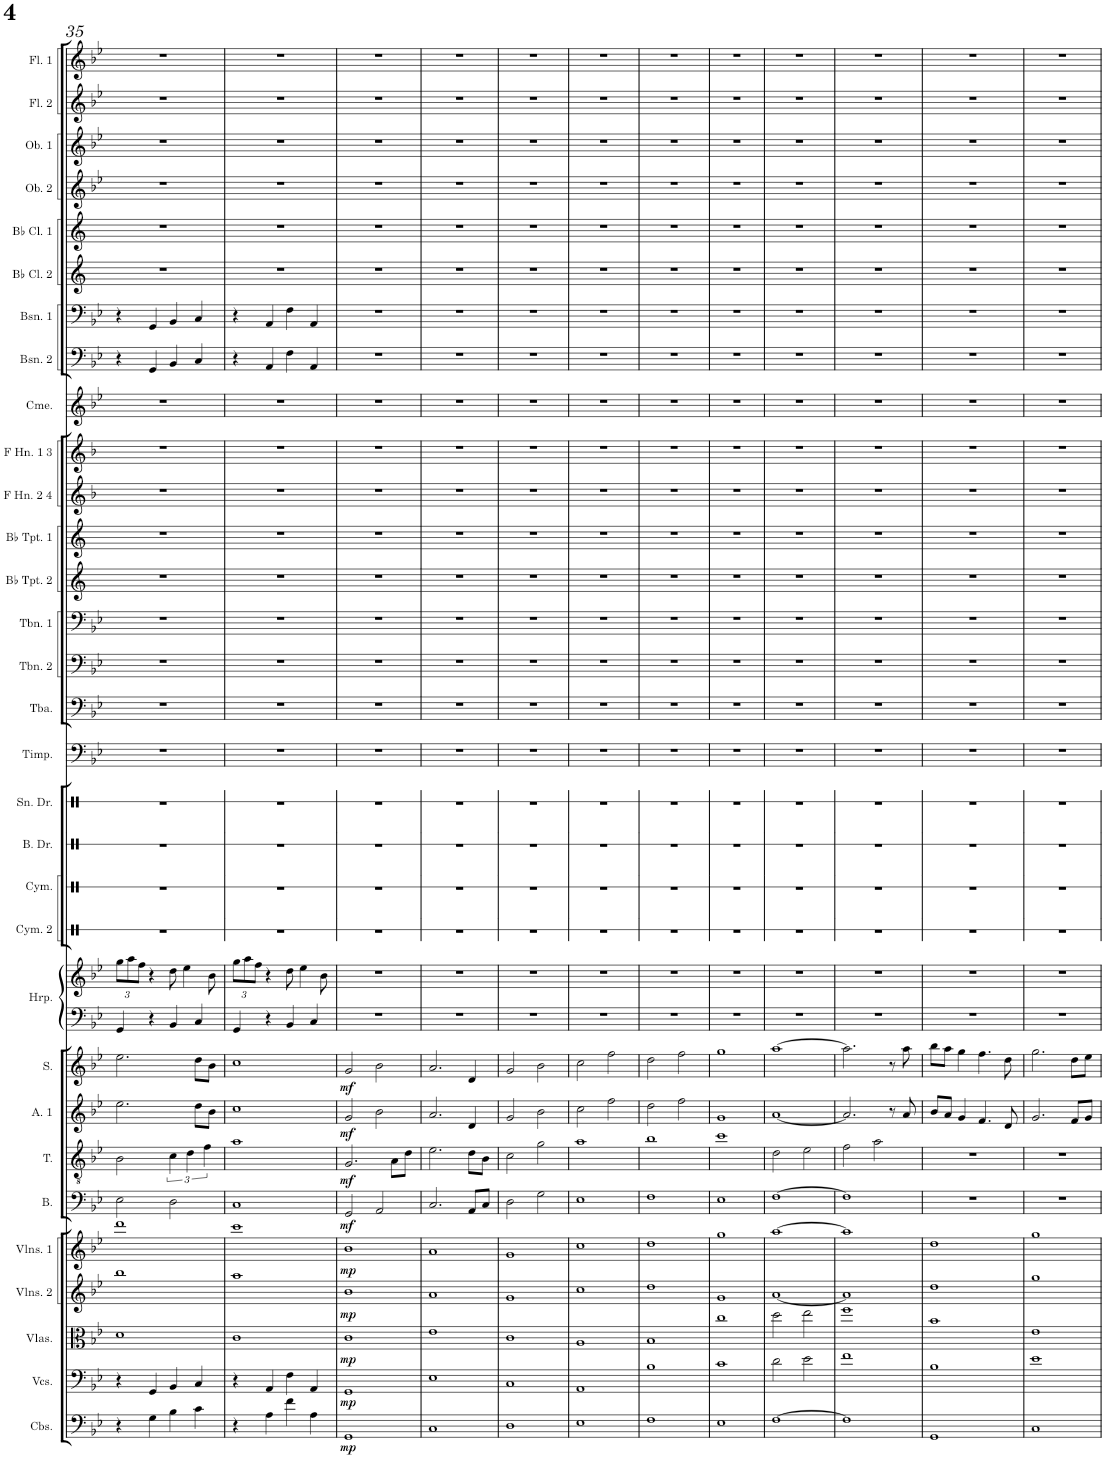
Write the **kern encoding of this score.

**kern	**dynam	**kern	**dynam	**kern	**dynam	**kern	**dynam	**kern	**dynam	**kern	**dynam	**kern	**dynam	**kern	**dynam	**kern	**dynam	**kern	**kern	**kern	**kern	**kern	**kern	**kern	**kern	**kern	**kern	**kern	**kern	**kern	**kern	**kern	**kern	**kern	**kern	**kern	**kern	**kern	**kern	**kern
*part31	*part31	*part30	*part30	*part29	*part29	*part28	*part28	*part27	*part27	*part26	*part26	*part25	*part25	*part24	*part24	*part23	*part23	*part22	*part22	*part21	*part20	*part19	*part18	*part17	*part16	*part15	*part14	*part13	*part12	*part11	*part10	*part9	*part8	*part7	*part6	*part5	*part4	*part3	*part2	*part1
*staff32	*staff32	*staff31	*staff31	*staff30	*staff30	*staff29	*staff29	*staff28	*staff28	*staff27	*staff27	*staff26	*staff26	*staff25	*staff25	*staff24	*staff24	*staff23	*staff22	*staff21	*staff20	*staff19	*staff18	*staff17	*staff16	*staff15	*staff14	*staff13	*staff12	*staff11	*staff10	*staff9	*staff8	*staff7	*staff6	*staff5	*staff4	*staff3	*staff2	*staff1
*I"Contrabasses	*	*I"Violoncellos	*	*I"Violas	*	*I"Violins 2	*	*I"Violins 1	*	*I"Bass	*	*I"Tenor	*	*I"Alto 1	*	*I"Soprano	*	*I"Harp	*	*I"Cymbal 2	*I"Cymbal	*I"Bass Drum	*I"Snare Drum	*I"Timpani	*I"Tuba	*I"Trombone 2	*I"Trombone 1	*I"Bb Trumpet 2	*I"Bb Trumpet 1	*I"F Horn 2 &amp; 4	*I"F Horn 1 &amp; 3	*I"Chimes	*I"Bassoon 2	*I"Bassoon 1	*I"Bb Clarinet 2	*I"Bb Clarinet 1	*I"Oboe 2	*I"Oboe 1	*I"Flute 2	*I"Flute 1
*I'Cbs.	*	*I'Vcs.	*	*I'Vlas.	*	*I'Vlns. 2	*	*I'Vlns. 1	*	*I'B.	*	*I'T.	*	*I'A. 1	*	*I'S.	*	*I'Hrp.	*	*I'Cym. 2	*I'Cym.	*I'B. Dr.	*I'Sn. Dr.	*I'Timp.	*I'Tba.	*I'Tbn. 2	*I'Tbn. 1	*I'Bb Tpt. 2	*I'Bb Tpt. 1	*I'F Hn. 2 4	*I'F Hn. 1 3	*I'Cme.	*I'Bsn. 2	*I'Bsn. 1	*I'Bb Cl. 2	*I'Bb Cl. 1	*I'Ob. 2	*I'Ob. 1	*I'Fl. 2	*I'Fl. 1
!!LO:PB:g=z
*clefF4	*	*clefF4	*	*clefC3	*	*clefG2	*	*clefG2	*	*clefF4	*	*clefGv2	*	*clefG2	*	*clefG2	*	*clefF4	*clefG2	*clefX	*clefX	*clefX	*clefX	*clefF4	*clefF4	*clefF4	*clefF4	*clefG2	*clefG2	*clefG2	*clefG2	*clefG2	*clefF4	*clefF4	*clefG2	*clefG2	*clefG2	*clefG2	*clefG2	*clefG2
*Trd7c12	*	*	*	*	*	*	*	*	*	*	*	*	*	*	*	*	*	*	*	*	*	*	*	*	*	*	*	*Trd1c2	*Trd1c2	*Trd4c7	*Trd4c7	*	*	*	*Trd1c2	*Trd1c2	*	*	*	*
*k[b-e-]	*	*k[b-e-]	*	*k[b-e-]	*	*k[b-e-]	*	*k[b-e-]	*	*k[b-e-]	*	*k[b-e-]	*	*k[b-e-]	*	*k[b-e-]	*	*k[b-e-]	*k[b-e-]	*k[]	*k[]	*k[]	*k[]	*k[b-e-]	*k[b-e-]	*k[b-e-]	*k[b-e-]	*k[]	*k[]	*k[b-]	*k[b-]	*k[b-e-]	*k[b-e-]	*k[b-e-]	*k[]	*k[]	*k[b-e-]	*k[b-e-]	*k[b-e-]	*k[b-e-]
*M4/4	*	*M4/4	*	*M4/4	*	*M4/4	*	*M4/4	*	*M4/4	*	*M4/4	*	*M4/4	*	*M4/4	*	*M4/4	*M4/4	*M4/4	*M4/4	*M4/4	*M4/4	*M4/4	*M4/4	*M4/4	*M4/4	*M4/4	*M4/4	*M4/4	*M4/4	*M4/4	*M4/4	*M4/4	*M4/4	*M4/4	*M4/4	*M4/4	*M4/4	*M4/4
*	*	*	*	*	*	*	*	*	*	*	*	*	*	*	*	*	*	*	*Xbrackettup	*	*	*	*	*	*	*	*	*	*	*	*	*	*	*	*	*	*	*	*	*
=35	=35	=35	=35	=35	=35	=35	=35	=35	=35	=35	=35	=35	=35	=35	=35	=35	=35	=35	=35	=35	=35	=35	=35	=35	=35	=35	=35	=35	=35	=35	=35	=35	=35	=35	=35	=35	=35	=35	=35	=35
4r	.	4r	.	1d	.	1bb-	.	1ddd	.	2E-\	.	2B-\	.	2.ee-\	.	2.ee-\	.	4GG/	12gg\L	1r	1r	1r	1r	1r	1r	1r	1r	1r	1r	1r	1r	1r	4r	4r	1r	1r	1r	1r	1r	1r
.	.	.	.	.	.	.	.	.	.	.	.	.	.	.	.	.	.	.	12aa\	.	.	.	.	.	.	.	.	.	.	.	.	.	.	.	.	.	.	.	.	.
.	.	.	.	.	.	.	.	.	.	.	.	.	.	.	.	.	.	.	12ff\J	.	.	.	.	.	.	.	.	.	.	.	.	.	.	.	.	.	.	.	.	.
4G\	.	4GG/	.	.	.	.	.	.	.	.	.	.	.	.	.	.	.	4r	4r	.	.	.	.	.	.	.	.	.	.	.	.	.	4GG/	4GG/	.	.	.	.	.	.
4B-\	.	4BB-/	.	.	.	.	.	.	.	2D\	.	6c\	.	.	.	.	.	4BB-/	8dd\	.	.	.	.	.	.	.	.	.	.	.	.	.	4BB-/	4BB-/	.	.	.	.	.	.
.	.	.	.	.	.	.	.	.	.	.	.	.	.	.	.	.	.	.	4ee-\	.	.	.	.	.	.	.	.	.	.	.	.	.	.	.	.	.	.	.	.	.
.	.	.	.	.	.	.	.	.	.	.	.	6d\	.	.	.	.	.	.	.	.	.	.	.	.	.	.	.	.	.	.	.	.	.	.	.	.	.	.	.	.
4c\	.	4C/	.	.	.	.	.	.	.	.	.	.	.	8dd\L	.	8dd\L	.	4C/	.	.	.	.	.	.	.	.	.	.	.	.	.	.	4C/	4C/	.	.	.	.	.	.
.	.	.	.	.	.	.	.	.	.	.	.	6f\	.	.	.	.	.	.	.	.	.	.	.	.	.	.	.	.	.	.	.	.	.	.	.	.	.	.	.	.
.	.	.	.	.	.	.	.	.	.	.	.	.	.	8b-\J	.	8b-\J	.	.	8b-\	.	.	.	.	.	.	.	.	.	.	.	.	.	.	.	.	.	.	.	.	.
=36	=36	=36	=36	=36	=36	=36	=36	=36	=36	=36	=36	=36	=36	=36	=36	=36	=36	=36	=36	=36	=36	=36	=36	=36	=36	=36	=36	=36	=36	=36	=36	=36	=36	=36	=36	=36	=36	=36	=36	=36
4r	.	4r	.	1c	.	1aa	.	1ccc	.	1C	.	1a	.	1cc	.	1cc	.	4GG/	12gg\L	1r	1r	1r	1r	1r	1r	1r	1r	1r	1r	1r	1r	1r	4r	4r	1r	1r	1r	1r	1r	1r
.	.	.	.	.	.	.	.	.	.	.	.	.	.	.	.	.	.	.	12aa\	.	.	.	.	.	.	.	.	.	.	.	.	.	.	.	.	.	.	.	.	.
.	.	.	.	.	.	.	.	.	.	.	.	.	.	.	.	.	.	.	12ff\J	.	.	.	.	.	.	.	.	.	.	.	.	.	.	.	.	.	.	.	.	.
4A\	.	4AA/	.	.	.	.	.	.	.	.	.	.	.	.	.	.	.	4r	4r	.	.	.	.	.	.	.	.	.	.	.	.	.	4AA/	4AA/	.	.	.	.	.	.
4f\	.	4F\	.	.	.	.	.	.	.	.	.	.	.	.	.	.	.	4BB-/	8dd\	.	.	.	.	.	.	.	.	.	.	.	.	.	4F\	4F\	.	.	.	.	.	.
.	.	.	.	.	.	.	.	.	.	.	.	.	.	.	.	.	.	.	4ee-\	.	.	.	.	.	.	.	.	.	.	.	.	.	.	.	.	.	.	.	.	.
4A\	.	4AA/	.	.	.	.	.	.	.	.	.	.	.	.	.	.	.	4C/	.	.	.	.	.	.	.	.	.	.	.	.	.	.	4AA/	4AA/	.	.	.	.	.	.
.	.	.	.	.	.	.	.	.	.	.	.	.	.	.	.	.	.	.	8b-\	.	.	.	.	.	.	.	.	.	.	.	.	.	.	.	.	.	.	.	.	.
=37	=37	=37	=37	=37	=37	=37	=37	=37	=37	=37	=37	=37	=37	=37	=37	=37	=37	=37	=37	=37	=37	=37	=37	=37	=37	=37	=37	=37	=37	=37	=37	=37	=37	=37	=37	=37	=37	=37	=37	=37
!	!LO:DY:b	!	!LO:DY:b	!	!LO:DY:b	!	!LO:DY:b	!	!LO:DY:b	!	!LO:DY:b	!	!LO:DY:b	!	!LO:DY:b	!	!LO:DY:b	!	!	!	!	!	!	!	!	!	!	!	!	!	!	!	!	!	!	!	!	!	!	!
1GG	mp	1GG	mp	1c	mp	1b-	mp	1b-	mp	2GG/	mf	2.G/	mf	2g/	mf	2g/	mf	1r	1r	1r	1r	1r	1r	1r	1r	1r	1r	1r	1r	1r	1r	1r	1r	1r	1r	1r	1r	1r	1r	1r
.	.	.	.	.	.	.	.	.	.	2AA/	.	.	.	2b-\	.	2b-\	.	.	.	.	.	.	.	.	.	.	.	.	.	.	.	.	.	.	.	.	.	.	.	.
.	.	.	.	.	.	.	.	.	.	.	.	8A\L	.	.	.	.	.	.	.	.	.	.	.	.	.	.	.	.	.	.	.	.	.	.	.	.	.	.	.	.
.	.	.	.	.	.	.	.	.	.	.	.	8d\J	.	.	.	.	.	.	.	.	.	.	.	.	.	.	.	.	.	.	.	.	.	.	.	.	.	.	.	.
=38	=38	=38	=38	=38	=38	=38	=38	=38	=38	=38	=38	=38	=38	=38	=38	=38	=38	=38	=38	=38	=38	=38	=38	=38	=38	=38	=38	=38	=38	=38	=38	=38	=38	=38	=38	=38	=38	=38	=38	=38
1C	.	1E-	.	1e-	.	1a	.	1a	.	2.C/	.	2.e-\	.	2.a/	.	2.a/	.	1r	1r	1r	1r	1r	1r	1r	1r	1r	1r	1r	1r	1r	1r	1r	1r	1r	1r	1r	1r	1r	1r	1r
.	.	.	.	.	.	.	.	.	.	8AA/L	.	8d\L	.	4d/	.	4d/	.	.	.	.	.	.	.	.	.	.	.	.	.	.	.	.	.	.	.	.	.	.	.	.
.	.	.	.	.	.	.	.	.	.	8C/J	.	8B-\J	.	.	.	.	.	.	.	.	.	.	.	.	.	.	.	.	.	.	.	.	.	.	.	.	.	.	.	.
=39	=39	=39	=39	=39	=39	=39	=39	=39	=39	=39	=39	=39	=39	=39	=39	=39	=39	=39	=39	=39	=39	=39	=39	=39	=39	=39	=39	=39	=39	=39	=39	=39	=39	=39	=39	=39	=39	=39	=39	=39
1D	.	1C	.	1c	.	1g	.	1g	.	2D\	.	2c\	.	2g/	.	2g/	.	1r	1r	1r	1r	1r	1r	1r	1r	1r	1r	1r	1r	1r	1r	1r	1r	1r	1r	1r	1r	1r	1r	1r
.	.	.	.	.	.	.	.	.	.	2G\	.	2g\	.	2b-\	.	2b-\	.	.	.	.	.	.	.	.	.	.	.	.	.	.	.	.	.	.	.	.	.	.	.	.
=40	=40	=40	=40	=40	=40	=40	=40	=40	=40	=40	=40	=40	=40	=40	=40	=40	=40	=40	=40	=40	=40	=40	=40	=40	=40	=40	=40	=40	=40	=40	=40	=40	=40	=40	=40	=40	=40	=40	=40	=40
1E-	.	1AA	.	1A	.	1cc	.	1cc	.	1E-	.	1a	.	2cc\	.	2cc\	.	1r	1r	1r	1r	1r	1r	1r	1r	1r	1r	1r	1r	1r	1r	1r	1r	1r	1r	1r	1r	1r	1r	1r
.	.	.	.	.	.	.	.	.	.	.	.	.	.	2ff\	.	2ff\	.	.	.	.	.	.	.	.	.	.	.	.	.	.	.	.	.	.	.	.	.	.	.	.
=41	=41	=41	=41	=41	=41	=41	=41	=41	=41	=41	=41	=41	=41	=41	=41	=41	=41	=41	=41	=41	=41	=41	=41	=41	=41	=41	=41	=41	=41	=41	=41	=41	=41	=41	=41	=41	=41	=41	=41	=41
1F	.	1B-	.	1B-	.	1dd	.	1dd	.	1F	.	1b-	.	2dd\	.	2dd\	.	1r	1r	1r	1r	1r	1r	1r	1r	1r	1r	1r	1r	1r	1r	1r	1r	1r	1r	1r	1r	1r	1r	1r
.	.	.	.	.	.	.	.	.	.	.	.	.	.	2ff\	.	2ff\	.	.	.	.	.	.	.	.	.	.	.	.	.	.	.	.	.	.	.	.	.	.	.	.
=42	=42	=42	=42	=42	=42	=42	=42	=42	=42	=42	=42	=42	=42	=42	=42	=42	=42	=42	=42	=42	=42	=42	=42	=42	=42	=42	=42	=42	=42	=42	=42	=42	=42	=42	=42	=42	=42	=42	=42	=42
1E-	.	1c	.	1cc	.	1g	.	1gg	.	1E-	.	1cc	.	1g	.	1gg	.	1r	1r	1r	1r	1r	1r	1r	1r	1r	1r	1r	1r	1r	1r	1r	1r	1r	1r	1r	1r	1r	1r	1r
=43	=43	=43	=43	=43	=43	=43	=43	=43	=43	=43	=43	=43	=43	=43	=43	=43	=43	=43	=43	=43	=43	=43	=43	=43	=43	=43	=43	=43	=43	=43	=43	=43	=43	=43	=43	=43	=43	=43	=43	=43
[1F	.	2d\	.	2dd\	.	[1a	.	[1aa	.	[1F	.	2d\	.	[1a	.	[1aa	.	1r	1r	1r	1r	1r	1r	1r	1r	1r	1r	1r	1r	1r	1r	1r	1r	1r	1r	1r	1r	1r	1r	1r
.	.	2e-\	.	2ee-\	.	.	.	.	.	.	.	2e-\	.	.	.	.	.	.	.	.	.	.	.	.	.	.	.	.	.	.	.	.	.	.	.	.	.	.	.	.
=44	=44	=44	=44	=44	=44	=44	=44	=44	=44	=44	=44	=44	=44	=44	=44	=44	=44	=44	=44	=44	=44	=44	=44	=44	=44	=44	=44	=44	=44	=44	=44	=44	=44	=44	=44	=44	=44	=44	=44	=44
1F]	.	1f	.	1ff	.	1a]	.	1aa]	.	1F]	.	2f\	.	2.a/]	.	2.aa\]	.	1r	1r	1r	1r	1r	1r	1r	1r	1r	1r	1r	1r	1r	1r	1r	1r	1r	1r	1r	1r	1r	1r	1r
.	.	.	.	.	.	.	.	.	.	.	.	2a\	.	.	.	.	.	.	.	.	.	.	.	.	.	.	.	.	.	.	.	.	.	.	.	.	.	.	.	.
.	.	.	.	.	.	.	.	.	.	.	.	.	.	8r	.	8r	.	.	.	.	.	.	.	.	.	.	.	.	.	.	.	.	.	.	.	.	.	.	.	.
.	.	.	.	.	.	.	.	.	.	.	.	.	.	8a/	.	8aa\	.	.	.	.	.	.	.	.	.	.	.	.	.	.	.	.	.	.	.	.	.	.	.	.
=45	=45	=45	=45	=45	=45	=45	=45	=45	=45	=45	=45	=45	=45	=45	=45	=45	=45	=45	=45	=45	=45	=45	=45	=45	=45	=45	=45	=45	=45	=45	=45	=45	=45	=45	=45	=45	=45	=45	=45	=45
1GG	.	1B-	.	1b-	.	1dd	.	1dd	.	1r	.	1r	.	8b-/L	.	8bb-\L	.	1r	1r	1r	1r	1r	1r	1r	1r	1r	1r	1r	1r	1r	1r	1r	1r	1r	1r	1r	1r	1r	1r	1r
.	.	.	.	.	.	.	.	.	.	.	.	.	.	8a/J	.	8aa\J	.	.	.	.	.	.	.	.	.	.	.	.	.	.	.	.	.	.	.	.	.	.	.	.
.	.	.	.	.	.	.	.	.	.	.	.	.	.	4g/	.	4gg\	.	.	.	.	.	.	.	.	.	.	.	.	.	.	.	.	.	.	.	.	.	.	.	.
.	.	.	.	.	.	.	.	.	.	.	.	.	.	4.f/	.	4.ff\	.	.	.	.	.	.	.	.	.	.	.	.	.	.	.	.	.	.	.	.	.	.	.	.
.	.	.	.	.	.	.	.	.	.	.	.	.	.	8d/	.	8dd\	.	.	.	.	.	.	.	.	.	.	.	.	.	.	.	.	.	.	.	.	.	.	.	.
=46	=46	=46	=46	=46	=46	=46	=46	=46	=46	=46	=46	=46	=46	=46	=46	=46	=46	=46	=46	=46	=46	=46	=46	=46	=46	=46	=46	=46	=46	=46	=46	=46	=46	=46	=46	=46	=46	=46	=46	=46
1C	.	1e-	.	1e-	.	1gg	.	1gg	.	1r	.	1r	.	2.g/	.	2.gg\	.	1r	1r	1r	1r	1r	1r	1r	1r	1r	1r	1r	1r	1r	1r	1r	1r	1r	1r	1r	1r	1r	1r	1r
.	.	.	.	.	.	.	.	.	.	.	.	.	.	8f/L	.	8dd\L	.	.	.	.	.	.	.	.	.	.	.	.	.	.	.	.	.	.	.	.	.	.	.	.
.	.	.	.	.	.	.	.	.	.	.	.	.	.	8g/J	.	8ee-\J	.	.	.	.	.	.	.	.	.	.	.	.	.	.	.	.	.	.	.	.	.	.	.	.
=	=	=	=	=	=	=	=	=	=	=	=	=	=	=	=	=	=	=	=	=	=	=	=	=	=	=	=	=	=	=	=	=	=	=	=	=	=	=	=	=
*-	*-	*-	*-	*-	*-	*-	*-	*-	*-	*-	*-	*-	*-	*-	*-	*-	*-	*-	*-	*-	*-	*-	*-	*-	*-	*-	*-	*-	*-	*-	*-	*-	*-	*-	*-	*-	*-	*-	*-	*-
